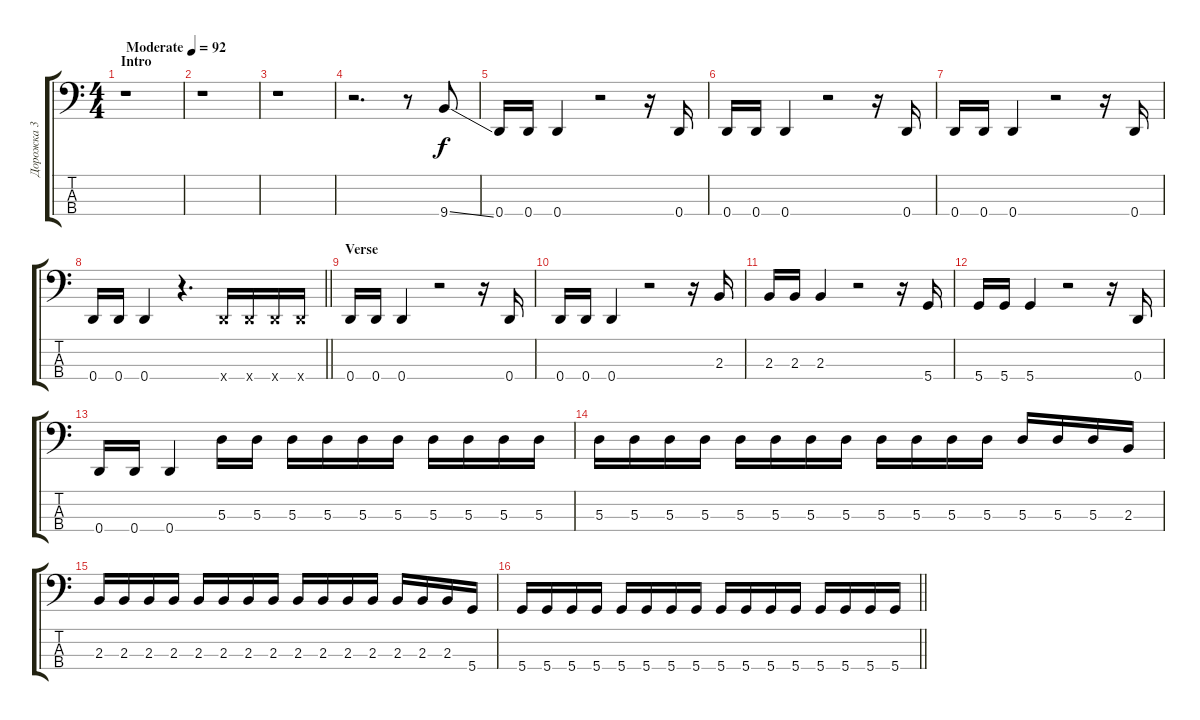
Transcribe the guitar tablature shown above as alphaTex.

\track ("Дорожка 3" "Дорожка 3") {instrument electricbassfinger}
\staff {score tabs}
\tuning (G2 D2 A1 D1) {hide}
\ts (4 4)
\section ("" "Intro")
\tempo (92 "Moderate")
\clef f4
\ks c
r.1{dy f instrument electricbassfinger} |
r.1 |
r.1 |
r.2{d} r.8 9.4{ss}.8 |
0.4.16 0.4.16 0.4.4 r.2 r.16 0.4.16 |
0.4.16 0.4.16 0.4.4 r.2 r.16 0.4.16 |
0.4.16 0.4.16 0.4.4 r.2 r.16 0.4.16 |
\barLineRight lightlight
0.4.16 0.4.16 0.4.4 r.4{d} 0.4{x}.16 0.4{x}.16 0.4{x}.16 0.4{x}.16 |
\section ("" "Verse")
0.4.16 0.4.16 0.4.4 r.2 r.16 0.4.16 |
0.4.16 0.4.16 0.4.4 r.2 r.16 2.3.16 |
2.3.16 2.3.16 2.3.4 r.2 r.16 5.4.16 |
5.4.16 5.4.16 5.4.4 r.2 r.16 0.4.16 |
0.4.16 0.4.16 0.4.4 5.3.16 5.3.16 5.3.16 5.3.16 5.3.16 5.3.16 5.3.16 5.3.16 5.3.16 5.3.16 |
5.3.16 5.3.16 5.3.16 5.3.16 5.3.16 5.3.16 5.3.16 5.3.16 5.3.16 5.3.16 5.3.16 5.3.16 5.3.16 5.3.16 5.3.16 2.3.16 |
2.3.16 2.3.16 2.3.16 2.3.16 2.3.16 2.3.16 2.3.16 2.3.16 2.3.16 2.3.16 2.3.16 2.3.16 2.3.16 2.3.16 2.3.16 5.4.16 |
\barLineRight lightlight
5.4.16 5.4.16 5.4.16 5.4.16 5.4.16 5.4.16 5.4.16 5.4.16 5.4.16 5.4.16 5.4.16 5.4.16 5.4.16 5.4.16 5.4.16 5.4.16
